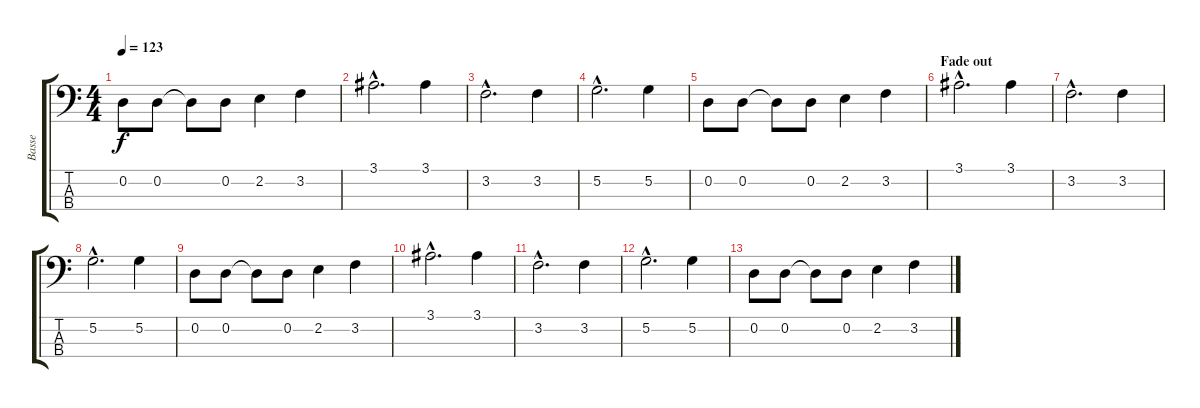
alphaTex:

\track ("Basse" "Basse") {instrument electricbassfinger}
\staff {score tabs}
\tuning (G2 D2 A1 E1) {hide}
\ts (4 4)
\tempo 123
\clef f4
\ks c
0.2.8{dy f} 0.2.8 0.2{t}.8 0.2.8 2.2.4 3.2.4 |
3.1{hac}.2{d} 3.1.4 |
3.2{hac}.2{d} 3.2.4 |
5.2{hac}.2{d} 5.2.4 |
0.2.8 0.2.8 0.2{t}.8 0.2.8 2.2.4 3.2.4 |
\section ("" "Fade out")
3.1{hac}.2{d volume 7} 3.1.4 |
3.2{hac}.2{d} 3.2.4 |
5.2{hac}.2{d} 5.2.4 |
0.2.8 0.2.8 0.2{t}.8 0.2.8 2.2.4 3.2.4 |
3.1{hac}.2{d volume 0} 3.1.4 |
3.2{hac}.2{d} 3.2.4 |
5.2{hac}.2{d} 5.2.4 |
0.2.8 0.2.8 0.2{t}.8 0.2.8 2.2.4 3.2.4
